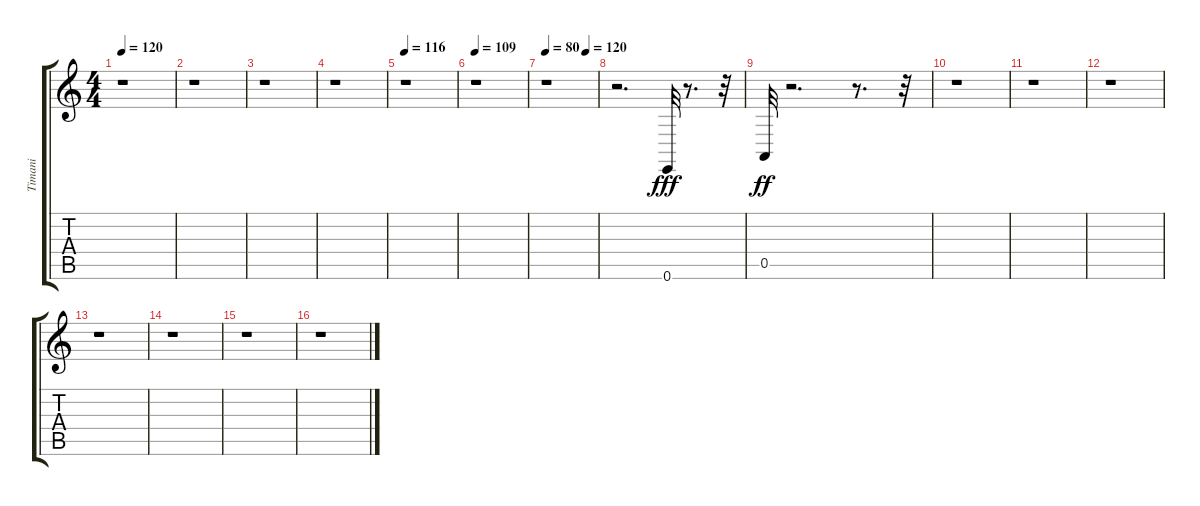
\track ("Timani" "Timani") {instrument timpani}
\staff {score tabs}
\tuning (E4 B3 G3 D3 A2 E2) {hide}
\ts (4 4)
\tempo 120
\clef g2
\ks c
r.1{dy fff} |
r.1 |
r.1 |
r.1 |
\tempo 116
r.1 |
\tempo 109
r.1 |
\tempo 80
\tempo (120 0.78125)
r.1 |
r.2{d} 0.6.32 r.8{d} r.32 |
0.5.32{dy ff} r.2{d} r.8{d} r.32 |
r.1 |
r.1 |
r.1 |
r.1 |
r.1 |
r.1 |
r.1
